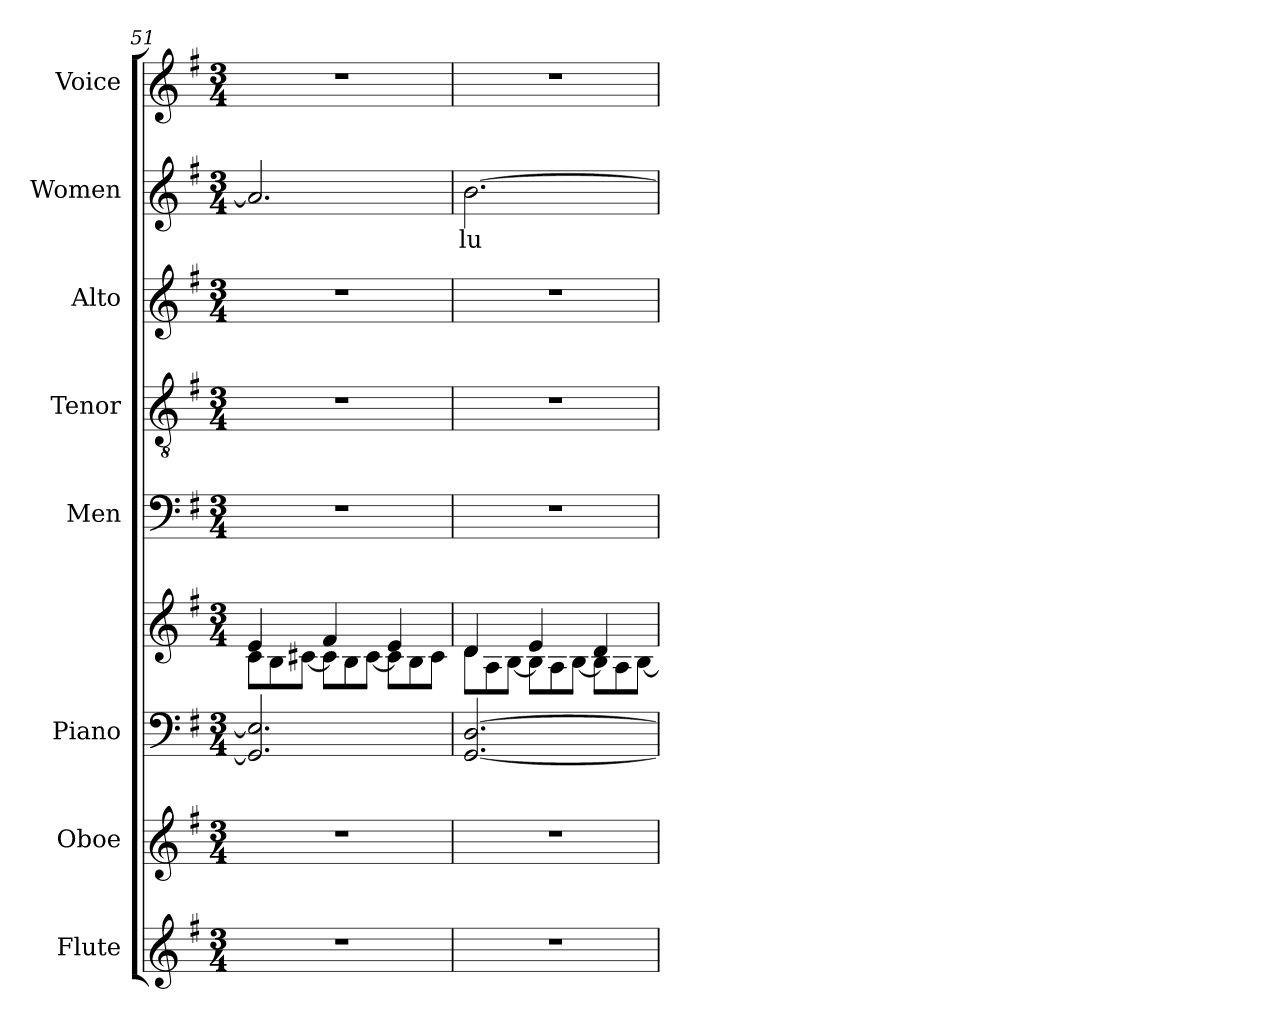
**kern	**kern	**kern	**kern	**kern	**kern	**kern	**kern	**text	**kern
*part8	*part7	*part6	*part6	*part5	*part4	*part3	*part2	*part2	*part1
*staff9	*staff8	*staff7	*staff6	*staff5	*staff4	*staff3	*staff2	*staff2	*staff1
*I"Flute	*I"Oboe	*I"Piano	*	*I"Men	*I"Tenor	*I"Alto	*I"Women	*	*I"Voice
*I'Fl	*I'Ob	*I'Pno.	*	*I'M.	*I'T.	*I'A.	*I'W.	*	*I'Vo.
*clefG2	*clefG2	*clefF4	*clefG2	*clefF4	*clefGv2	*clefG2	*clefG2	*	*clefG2
*k[f#]	*k[f#]	*k[f#]	*k[f#]	*k[f#]	*k[f#]	*k[f#]	*k[f#]	*	*k[f#]
*M3/4	*M3/4	*M3/4	*M3/4	*M3/4	*M3/4	*M3/4	*M3/4	*	*M3/4
=51	=51	=51	=51	=51	=51	=51	=51	=51	=51
*	*	*	*^	*	*	*	*	*	*
*	*	*	*	*Xtuplet	*	*	*	*	*	*
2.r	2.r	2.GG/] 2.E/]	4e/	12c\L	2.r	2.r	2.r	2.a/]	.	2.r
.	.	.	.	12B\	.	.	.	.	.	.
.	.	.	.	[12c#X\J	.	.	.	.	.	.
.	.	.	4f#/	12c#\L]	.	.	.	.	.	.
.	.	.	.	12B\	.	.	.	.	.	.
.	.	.	.	[12c#\J	.	.	.	.	.	.
.	.	.	4e/	12c#\L]	.	.	.	.	.	.
.	.	.	.	12B\	.	.	.	.	.	.
.	.	.	.	12c#\J	.	.	.	.	.	.
=52	=52	=52	=52	=52	=52	=52	=52	=52	=52	=52
!	!	!	!	!	!	!	!	!	!LO:LY:b	!
2.r	2.r	[2.GG/ [2.D/	4d/	12d\L	2.r	2.r	2.r	[2.b\	lu-	2.r
.	.	.	.	12A\	.	.	.	.	.	.
.	.	.	.	[12B\J	.	.	.	.	.	.
.	.	.	4e/	12B\L]	.	.	.	.	.	.
.	.	.	.	12A\	.	.	.	.	.	.
.	.	.	.	[12B\J	.	.	.	.	.	.
.	.	.	4d/	12B\L]	.	.	.	.	.	.
.	.	.	.	12A\	.	.	.	.	.	.
.	.	.	.	[12B\J	.	.	.	.	.	.
*	*	*	*v	*v	*	*	*	*	*	*
=	=	=	=	=	=	=	=	=	=
*-	*-	*-	*-	*-	*-	*-	*-	*-	*-
